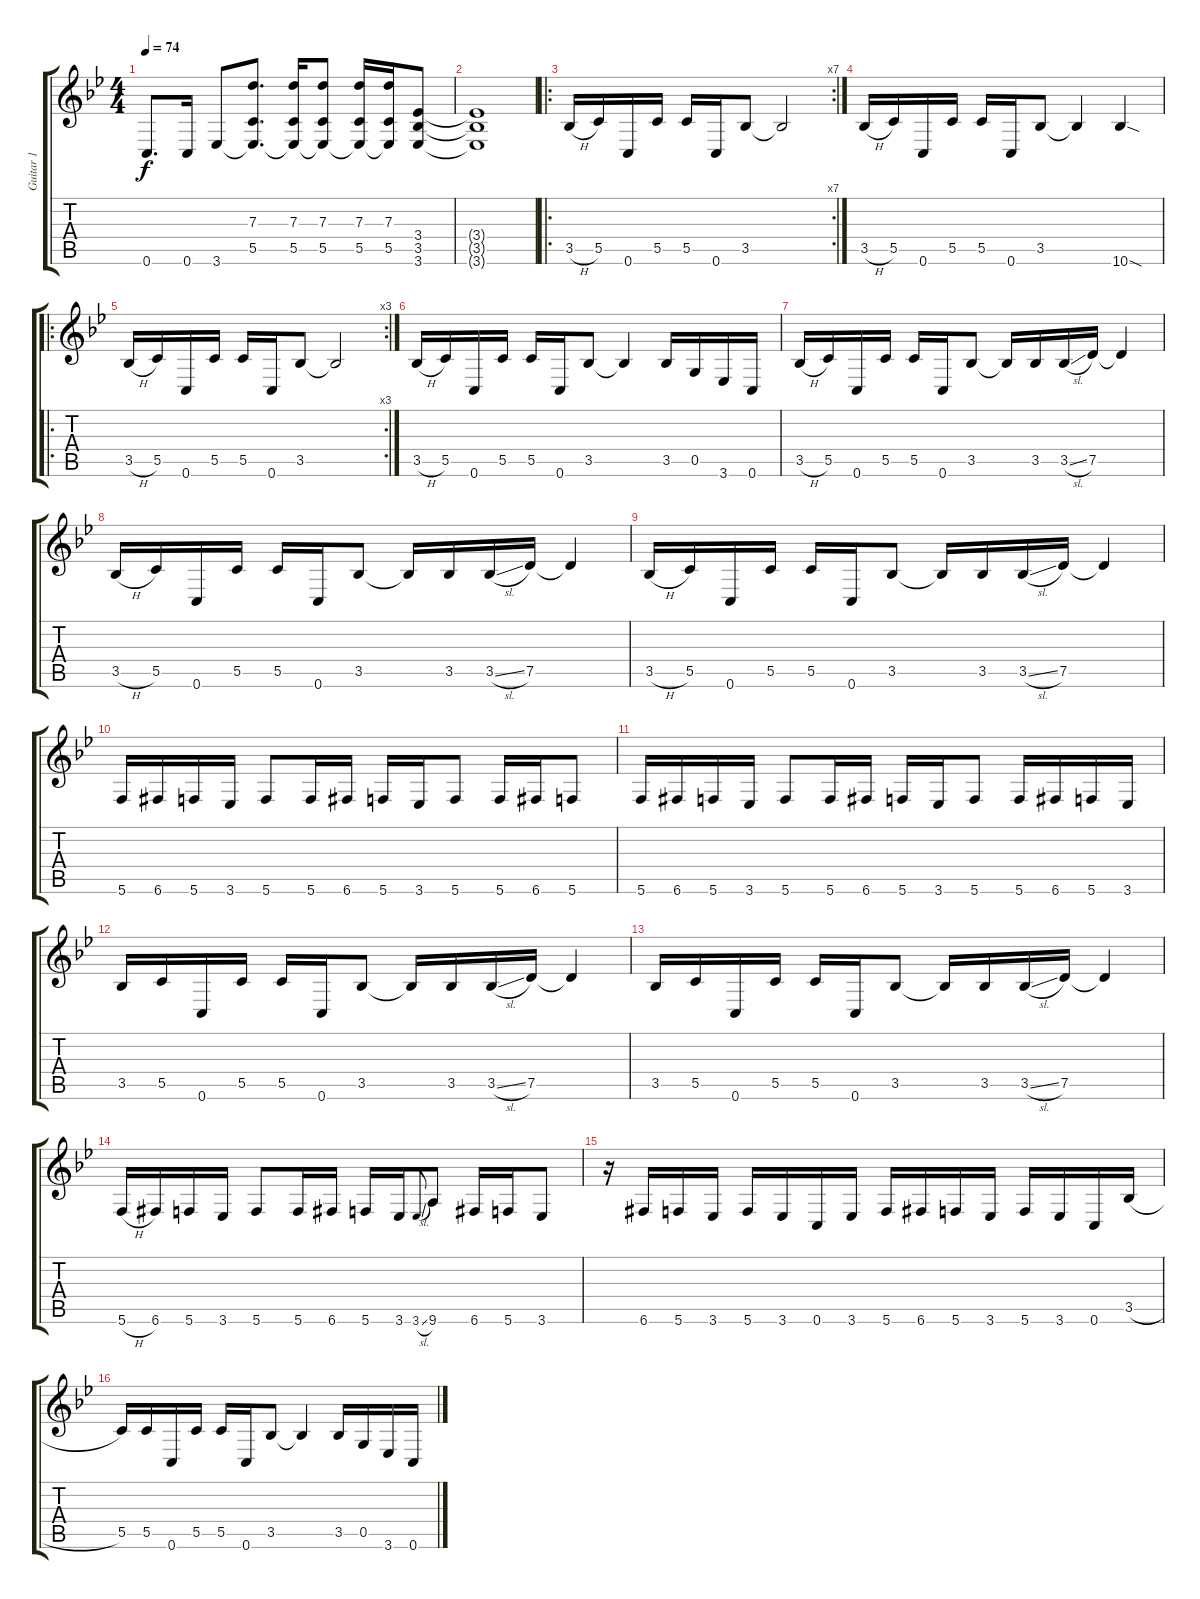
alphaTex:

\track ("Guitar 1" "Guitar 1") {instrument overdrivenguitar}
\staff {score tabs}
\tuning (E4 C4 G3 C3 G2 C2) {hide}
\ts (4 4)
\tempo 74
\clef g2
\ks gminor
0.6.8{d dy f} 0.6.16 3.6.8 (7.3 5.5 3.6{t}).8{d} (7.3 5.5 3.6{t}).16 (7.3 5.5 3.6{t}).8 (7.3 5.5 3.6{t}).16 (7.3 5.5 3.6{t}).16 (3.4 3.5 3.6).8 |
(3.4{t} 3.5{t} 3.6{t}).1 |
\ro
\rc 7
3.5{h}.16 5.5.16 0.6.16 5.5.16 5.5.16 0.6.16 3.5.8 3.5{t}.2 |
3.5{h}.16 5.5.16 0.6.16 5.5.16 5.5.16 0.6.16 3.5.8 3.5{t}.4 10.6{sod}.4 |
\ro
\rc 3
3.5{h}.16 5.5.16 0.6.16 5.5.16 5.5.16 0.6.16 3.5.8 3.5{t}.2 |
3.5{h}.16 5.5.16 0.6.16 5.5.16 5.5.16 0.6.16 3.5.8 3.5{t}.4 3.5.16 0.5.16 3.6.16 0.6.16 |
3.5{h}.16 5.5.16 0.6.16 5.5.16 5.5.16 0.6.16 3.5.8 3.5{t}.16 3.5.16 3.5{sl}.16 7.5.16 7.5{t}.4 |
3.5{h}.16 5.5.16 0.6.16 5.5.16 5.5.16 0.6.16 3.5.8 3.5{t}.16 3.5.16 3.5{sl}.16 7.5.16 7.5{t}.4 |
3.5{h}.16 5.5.16 0.6.16 5.5.16 5.5.16 0.6.16 3.5.8 3.5{t}.16 3.5.16 3.5{sl}.16 7.5.16 7.5{t}.4 |
5.6.16 6.6{acc #}.16 5.6.16 3.6.16 5.6.8 5.6.16 6.6{acc #}.16 5.6.16 3.6.16 5.6.8 5.6.16 6.6{acc #}.16 5.6.8 |
5.6.16 6.6{acc #}.16 5.6.16 3.6.16 5.6.8 5.6.16 6.6{acc #}.16 5.6.16 3.6.16 5.6.8 5.6.16 6.6{acc #}.16 5.6.16 3.6.16 |
3.5.16 5.5.16 0.6.16 5.5.16 5.5.16 0.6.16 3.5.8 3.5{t}.16 3.5.16 3.5{sl}.16 7.5.16 7.5{t}.4 |
3.5.16 5.5.16 0.6.16 5.5.16 5.5.16 0.6.16 3.5.8 3.5{t}.16 3.5.16 3.5{sl}.16 7.5.16 7.5{t}.4 |
5.6{h}.16 6.6{acc #}.16 5.6.16 3.6.16 5.6.8 5.6.16 6.6{acc #}.16 5.6.16 3.6.16 3.6{sl}.8{gr onbeat} 9.6.8 6.6{acc #}.16 5.6.16 3.6.8 |
r.16 6.6{acc #}.16 5.6.16 3.6.16 5.6.16 3.6.16 0.6.16 3.6.16 5.6.16 6.6{acc #}.16 5.6.16 3.6.16 5.6.16 3.6.16 0.6.16 3.5{h}.16 |
5.5.16 5.5.16 0.6.16 5.5.16 5.5.16 0.6.16 3.5.8 3.5{t}.4 3.5.16 0.5.16 3.6.16 0.6.16
